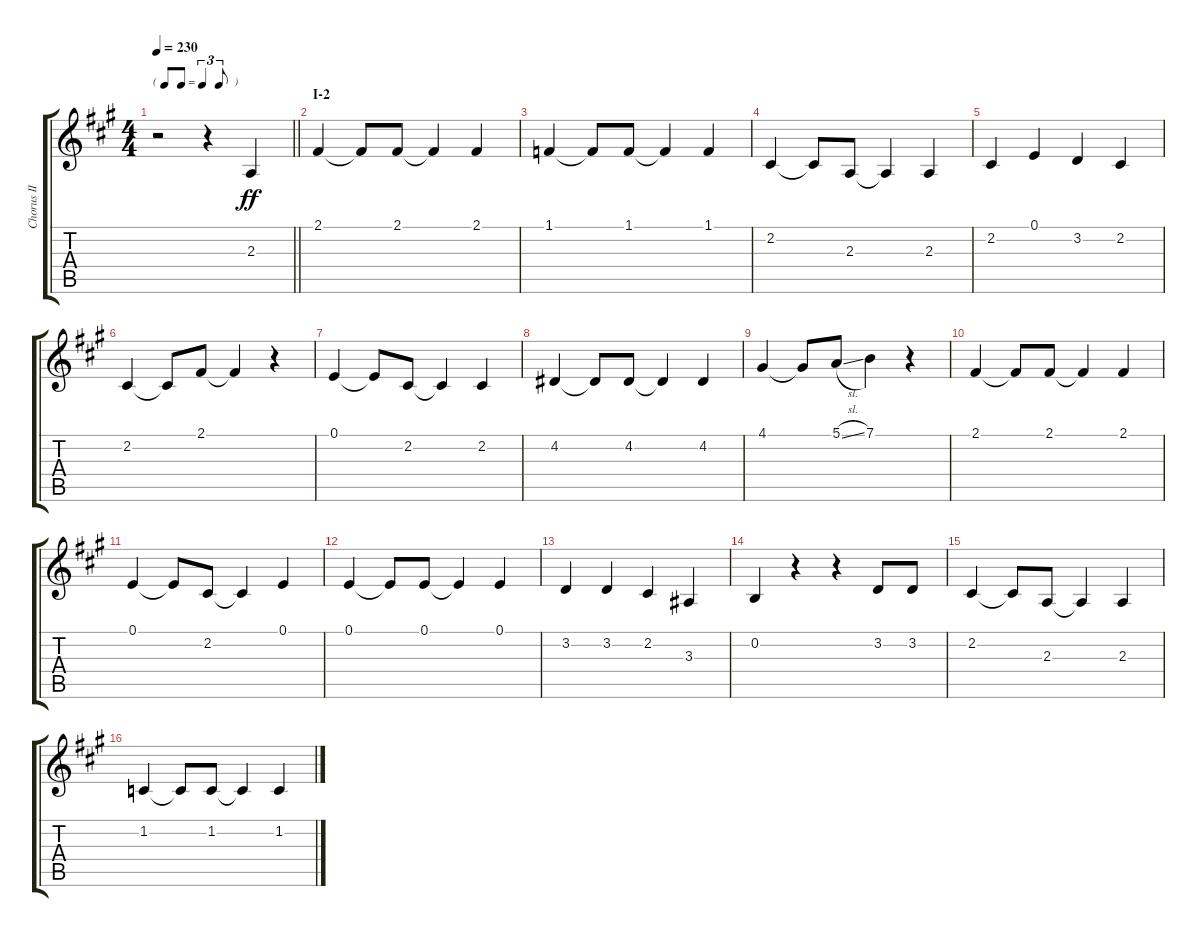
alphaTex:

\track ("Chorus II" "Chorus II") {instrument voiceoohs}
\staff {score tabs}
\tuning (E4 B3 G3 D3 A2 E2) {hide}
\ts (4 4)
\tf triplet8th
\tempo 230
\clef g2
\barLineRight lightlight
\ks a
r.2{dy ff} r.4 2.3.4 |
\section ("" "I-2")
2.1.4 2.1{t}.8 2.1.8 2.1{t}.4 2.1.4 |
1.1.4 1.1{t}.8 1.1.8 1.1{t}.4 1.1.4 |
2.2.4 2.2{t}.8 2.3.8 2.3{t}.4 2.3.4 |
2.2.4 0.1.4 3.2.4 2.2.4 |
2.2.4 2.2{t}.8 2.1.8 2.1{t}.4 r.4 |
0.1.4 0.1{t}.8 2.2.8 2.2{t}.4 2.2.4 |
4.2.4 4.2{t}.8 4.2.8 4.2{t}.4 4.2.4 |
4.1.4 4.1{t}.8 5.1{sl}.8 7.1.4 r.4 |
2.1.4 2.1{t}.8 2.1.8 2.1{t}.4 2.1.4 |
0.1.4 0.1{t}.8 2.2.8 2.2{t}.4 0.1.4 |
0.1.4 0.1{t}.8 0.1.8 0.1{t}.4 0.1.4 |
3.2.4 3.2.4 2.2.4 3.3.4 |
0.2.4 r.4 r.4 3.2.8 3.2.8 |
2.2.4 2.2{t}.8 2.3.8 2.3{t}.4 2.3.4 |
1.2.4 1.2{t}.8 1.2.8 1.2{t}.4 1.2.4
